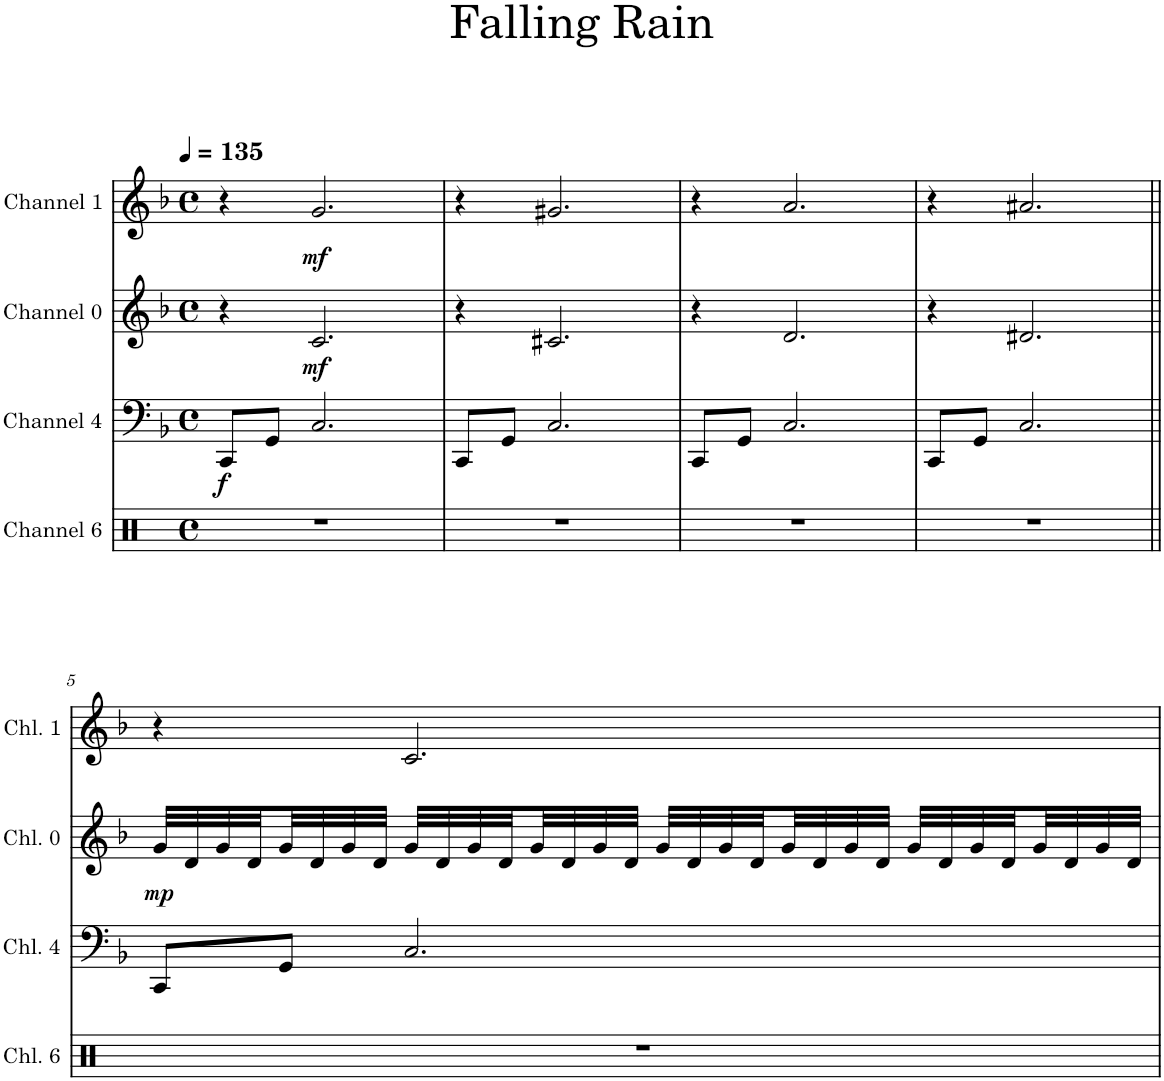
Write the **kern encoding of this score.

**kern	**kern	**dynam	**kern	**dynam	**kern	**dynam
*part4	*part3	*part3	*part2	*part2	*part1	*part1
*staff4	*staff3	*staff3	*staff2	*staff2	*staff1	*staff1
*I"Channel 6	*I"Channel 4	*	*I"Channel 0	*	*I"Channel 1	*
*I'Chl. 6	*I'Chl. 4	*	*I'Chl. 0	*	*I'Chl. 1	*
*clefX	*clefF4	*	*clefG2	*	*clefG2	*
*k[]	*k[b-]	*	*k[b-]	*	*k[b-]	*
*M4/4	*M4/4	*	*M4/4	*	*M4/4	*
*met(c)	*met(c)	*	*met(c)	*	*met(c)	*
*MM135	*MM135	*	*MM135	*	*MM135	*
=1	=1	=1	=1	=1	=1	=1
!	!	!LO:DY:b	!	!	!	!
1r	8CC/L	f	4r	.	4r	.
.	8GG/J	.	.	.	.	.
!	!	!	!	!LO:DY:b	!	!LO:DY:b
.	2.C/	.	2.c/	mf	2.g/	mf
=2	=2	=2	=2	=2	=2	=2
1r	8CC/L	.	4r	.	4r	.
.	8GG/J	.	.	.	.	.
.	2.C/	.	2.c#X/	.	2.g#X/	.
=3	=3	=3	=3	=3	=3	=3
1r	8CC/L	.	4r	.	4r	.
.	8GG/J	.	.	.	.	.
.	2.C/	.	2.d/	.	2.a/	.
=4	=4	=4	=4	=4	=4	=4
1r	8CC/L	.	4r	.	4r	.
.	8GG/J	.	.	.	.	.
.	2.C/	.	2.d#X/	.	2.a#X/	.
!!LO:LB:g=z
=5||	=5||	=5||	=5||	=5||	=5||	=5||
!	!	!	!	!LO:DY:b	!	!
1r	8CC/L	.	32g/LLL	mp	4r	.
.	.	.	32d/	.	.	.
.	.	.	32g/	.	.	.
.	.	.	32d/	.	.	.
.	8GG/J	.	32g/	.	.	.
.	.	.	32d/	.	.	.
.	.	.	32g/	.	.	.
.	.	.	32d/JJJ	.	.	.
.	2.C/	.	32g/LLL	.	2.c/	.
.	.	.	32d/	.	.	.
.	.	.	32g/	.	.	.
.	.	.	32d/	.	.	.
.	.	.	32g/	.	.	.
.	.	.	32d/	.	.	.
.	.	.	32g/	.	.	.
.	.	.	32d/JJJ	.	.	.
.	.	.	32g/LLL	.	.	.
.	.	.	32d/	.	.	.
.	.	.	32g/	.	.	.
.	.	.	32d/	.	.	.
.	.	.	32g/	.	.	.
.	.	.	32d/	.	.	.
.	.	.	32g/	.	.	.
.	.	.	32d/JJJ	.	.	.
.	.	.	32g/LLL	.	.	.
.	.	.	32d/	.	.	.
.	.	.	32g/	.	.	.
.	.	.	32d/	.	.	.
.	.	.	32g/	.	.	.
.	.	.	32d/	.	.	.
.	.	.	32g/	.	.	.
.	.	.	32d/JJJ	.	.	.
=	=	=	=	=	=	=
*-	*-	*-	*-	*-	*-	*-
